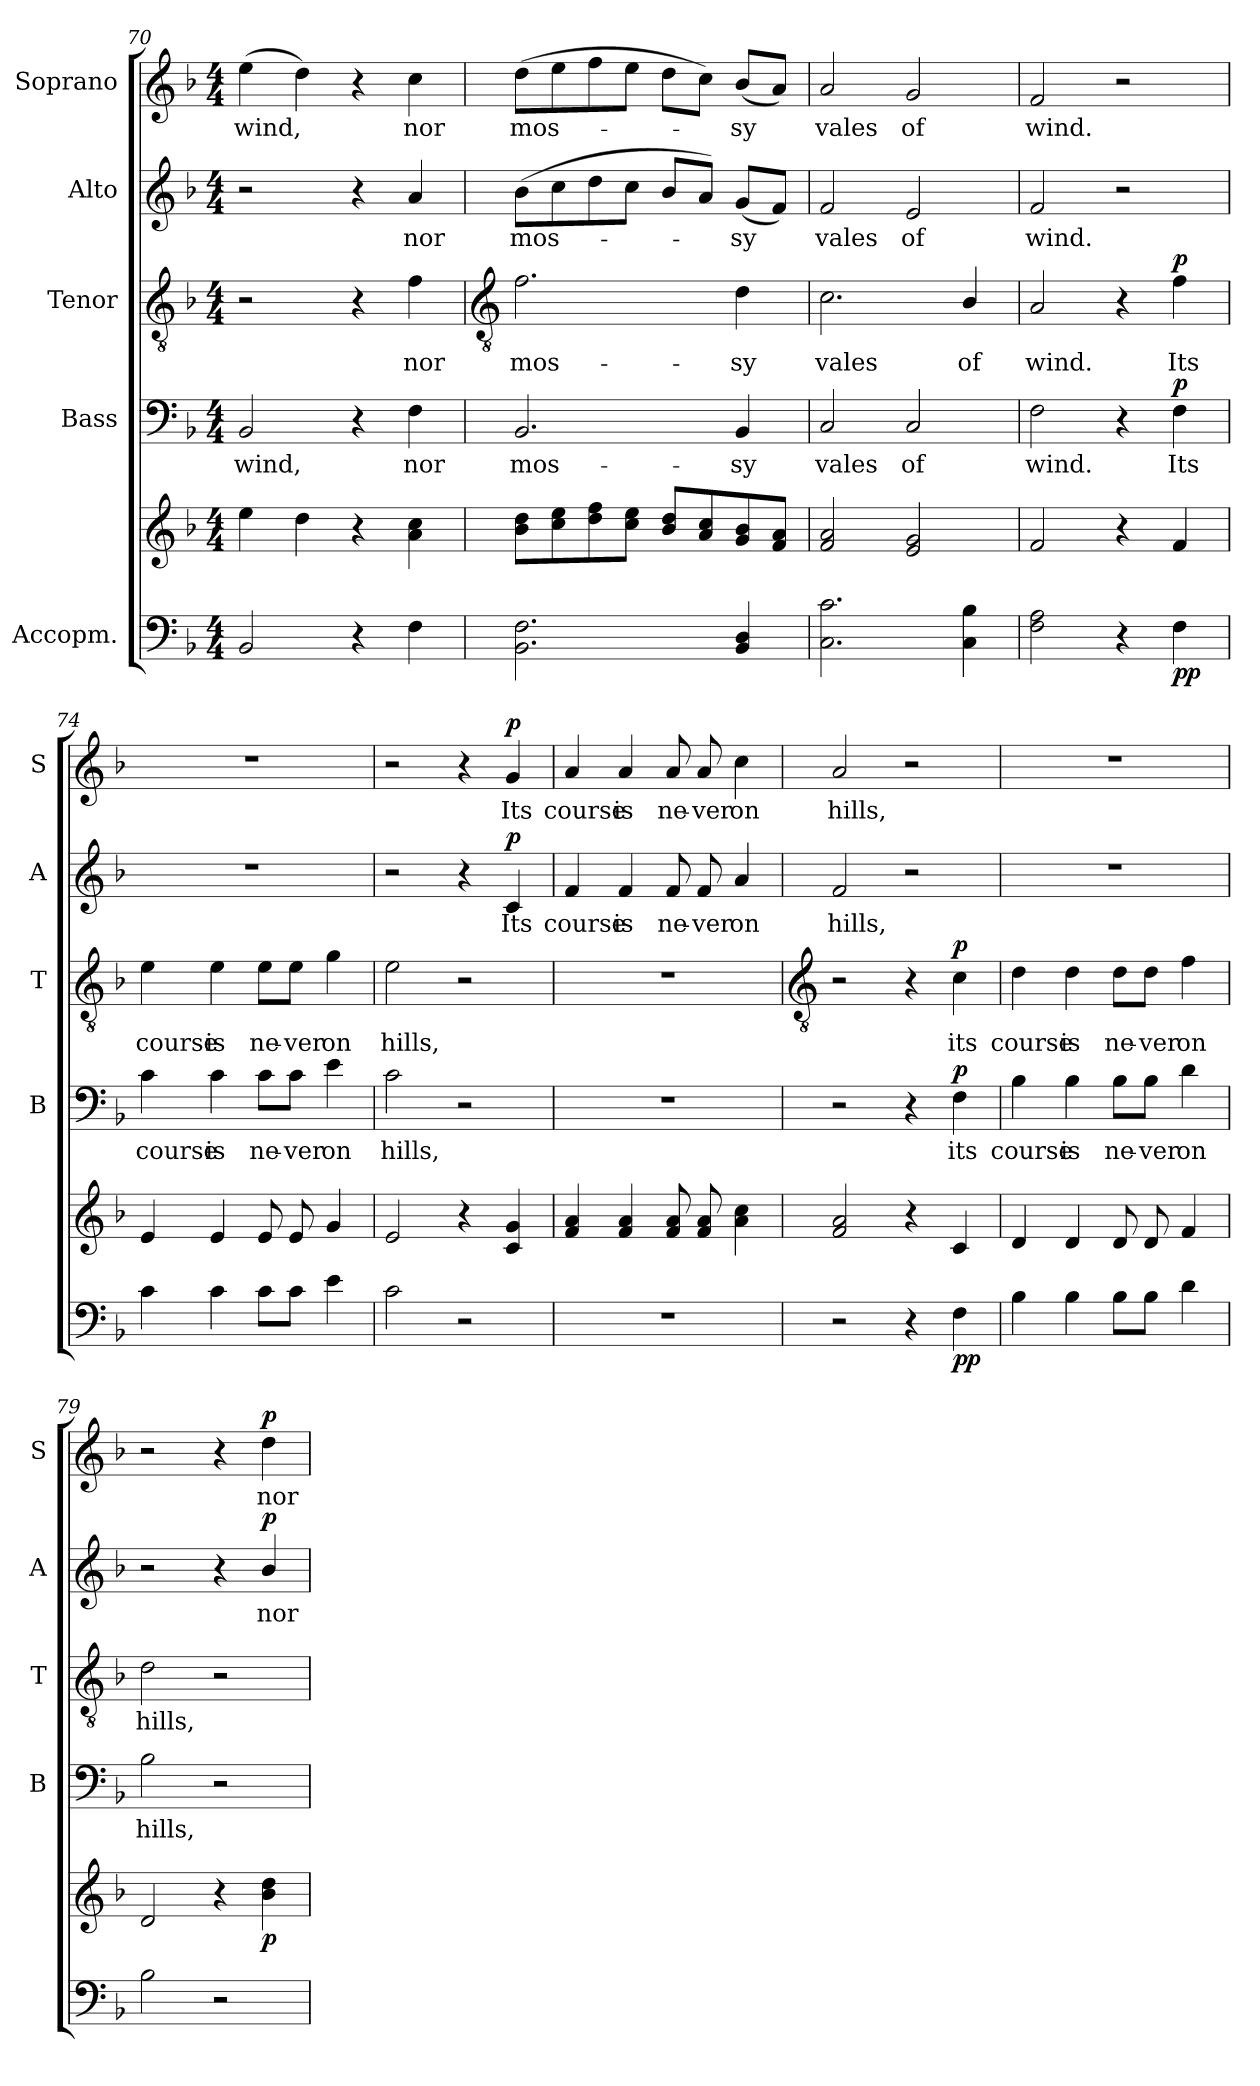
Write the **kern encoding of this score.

**kern	**kern	**dynam	**kern	**text	**dynam	**kern	**text	**dynam	**kern	**text	**dynam	**kern	**text	**dynam
*part5	*part5	*part5	*part4	*part4	*part4	*part3	*part3	*part3	*part2	*part2	*part2	*part1	*part1	*part1
*staff6	*staff5	*staff5/6	*staff4	*staff4	*staff4	*staff3	*staff3	*staff3	*staff2	*staff2	*staff2	*staff1	*staff1	*staff1
*I"Accopm.	*	*	*I"Bass	*	*	*I"Tenor	*	*	*I"Alto	*	*	*I"Soprano	*	*
*	*	*	*I'B	*	*	*I'T	*	*	*I'A	*	*	*I'S	*	*
*clefF4	*clefG2	*	*clefF4	*	*	*clefGv2	*	*	*clefG2	*	*	*clefG2	*	*
*k[b-]	*k[b-]	*	*k[b-]	*	*	*k[b-]	*	*	*k[b-]	*	*	*k[b-]	*	*
*F:	*F:	*	*F:	*	*	*F:	*	*	*F:	*	*	*F:	*	*
*M4/4	*M4/4	*	*M4/4	*	*	*M4/4	*	*	*M4/4	*	*	*M4/4	*	*
=70	=70	=70	=70	=70	=70	=70	=70	=70	=70	=70	=70	=70	=70	=70
!	!	!	!	!LO:LY:b	!	!	!	!	!	!	!	!	!LO:LY:b	!
2BB-	4ee	.	2BB-	wind,	.	2r	.	.	2r	.	.	(>4ee	wind,	.
.	4dd	.	.	.	.	.	.	.	.	.	.	4dd)	.	.
4r	4r	.	4r	.	.	4r	.	.	4r	.	.	4r	.	.
!	!	!	!	!LO:LY:b	!	!	!LO:LY:b	!	!	!LO:LY:b	!	!	!LO:LY:b	!
4F	4a 4cc	.	4F	nor	.	4f	nor	.	4a	nor	.	4cc	nor	.
!!LO:LB:g=z
=71	=71	=71	=71	=71	=71	=71	=71	=71	=71	=71	=71	=71	=71	=71
*	*	*	*	*	*	*clefGv2	*	*	*	*	*	*	*	*
!	!	!	!	!LO:LY:b	!	!	!LO:LY:b	!	!	!LO:LY:b	!	!	!LO:LY:b	!
2.BB- 2.F	8b- 8ddL	.	2.BB-	mos-	.	2.f	mos-	.	(<8b-L	mos-	.	(>8ddL	mos-	.
.	8cc 8ee	.	.	.	.	.	.	.	8cc	.	.	8ee	.	.
.	8dd 8ff	.	.	.	.	.	.	.	8dd	.	.	8ff	.	.
.	8cc 8eeJ	.	.	.	.	.	.	.	8ccJ	.	.	8eeJ	.	.
.	8b- 8ddL	.	.	.	.	.	.	.	8b-L	.	.	8ddL	.	.
.	8a 8cc	.	.	.	.	.	.	.	8aJ)	.	.	8ccJ)	.	.
!	!	!	!	!LO:LY:b	!	!	!LO:LY:b	!	!	!LO:LY:b	!	!	!LO:LY:b	!
4BB- 4D	8g 8b-	.	4BB-	-sy	.	4d	-sy	.	(<8gL	sy	.	(<8b-L	sy	.
.	8f 8aJ	.	.	.	.	.	.	.	8fJ)	.	.	8aJ)	.	.
=72	=72	=72	=72	=72	=72	=72	=72	=72	=72	=72	=72	=72	=72	=72
!	!	!	!	!LO:LY:b	!	!	!LO:LY:b	!	!	!LO:LY:b	!	!	!LO:LY:b	!
2.C 2.c	2f 2a	.	2C	vales	.	2.c	vales	.	2f	vales	.	2a	vales	.
!	!	!	!	!LO:LY:b	!	!	!	!	!	!LO:LY:b	!	!	!LO:LY:b	!
.	2e 2g	.	2C	of	.	.	.	.	2e	of	.	2g	of	.
!	!	!	!	!	!	!	!LO:LY:b	!	!	!	!	!	!	!
4C 4B-	.	.	.	.	.	4B-/	of	.	.	.	.	.	.	.
=73	=73	=73	=73	=73	=73	=73	=73	=73	=73	=73	=73	=73	=73	=73
!	!	!	!	!LO:LY:b	!	!	!LO:LY:b	!	!	!LO:LY:b	!	!	!LO:LY:b	!
2F 2A	2f	.	2F	wind.	.	2A	wind.	.	2f	wind.	.	2f	wind.	.
4r	4r	.	4r	.	.	4r	.	.	2r	.	.	2r	.	.
!	!	!LO:DY:b=2	!	!LO:LY:b	!	!	!LO:LY:b	!	!	!	!	!	!	!
!	!	!LO:DY:n=1:b	!	!	!LO:DY:b	!	!	!LO:DY:b	!	!	!	!	!	!
4F	4f	p p	4F	Its	p	4f	Its	p	.	.	.	.	.	.
=74	=74	=74	=74	=74	=74	=74	=74	=74	=74	=74	=74	=74	=74	=74
!	!	!	!	!LO:LY:b	!	!	!LO:LY:b	!	!	!	!	!	!	!
4c	4e	.	4c	course	.	4e	course	.	1r	.	.	1r	.	.
!	!	!	!	!LO:LY:b	!	!	!LO:LY:b	!	!	!	!	!	!	!
4c	4e	.	4c	is	.	4e	is	.	.	.	.	.	.	.
!	!	!	!	!LO:LY:b	!	!	!LO:LY:b	!	!	!	!	!	!	!
8c\L	8e	.	8c\L	ne-	.	8e\L	ne-	.	.	.	.	.	.	.
!	!	!	!	!LO:LY:b	!	!	!LO:LY:b	!	!	!	!	!	!	!
8c\J	8e	.	8c\J	-ver	.	8e\J	-ver	.	.	.	.	.	.	.
!	!	!	!	!LO:LY:b	!	!	!LO:LY:b	!	!	!	!	!	!	!
4e	4g	.	4e	on	.	4g	on	.	.	.	.	.	.	.
=75	=75	=75	=75	=75	=75	=75	=75	=75	=75	=75	=75	=75	=75	=75
!	!	!	!	!LO:LY:b	!	!	!LO:LY:b	!	!	!	!	!	!	!
2c	2e	.	2c	hills,	.	2e	hills,	.	2r	.	.	2r	.	.
2r	4r	.	2r	.	.	2r	.	.	4r	.	.	4r	.	.
!	!	!	!	!	!	!	!	!	!	!LO:LY:b	!LO:DY:b	!	!LO:LY:b	!LO:DY:b
.	4c 4g	.	.	.	.	.	.	.	4c	Its	p	4g	Its	p
=76	=76	=76	=76	=76	=76	=76	=76	=76	=76	=76	=76	=76	=76	=76
!	!	!	!	!	!	!	!	!	!	!LO:LY:b	!	!	!LO:LY:b	!
1r	4f 4a	.	1r	.	.	1r	.	.	4f	course	.	4a	course	.
!	!	!	!	!	!	!	!	!	!	!LO:LY:b	!	!	!LO:LY:b	!
.	4f 4a	.	.	.	.	.	.	.	4f	is	.	4a	is	.
!	!	!	!	!	!	!	!	!	!	!LO:LY:b	!	!	!LO:LY:b	!
.	8f 8a	.	.	.	.	.	.	.	8f	ne-	.	8a	ne-	.
!	!	!	!	!	!	!	!	!	!	!LO:LY:b	!	!	!LO:LY:b	!
.	8f 8a	.	.	.	.	.	.	.	8f	-ver	.	8a	-ver	.
!	!	!	!	!	!	!	!	!	!	!LO:LY:b	!	!	!LO:LY:b	!
.	4a 4cc	.	.	.	.	.	.	.	4a	on	.	4cc	on	.
!!LO:LB:g=z
=77	=77	=77	=77	=77	=77	=77	=77	=77	=77	=77	=77	=77	=77	=77
*	*	*	*	*	*	*clefGv2	*	*	*	*	*	*	*	*
!	!	!	!	!	!	!	!	!	!	!LO:LY:b	!	!	!LO:LY:b	!
2r	2f 2a	.	2r	.	.	2r	.	.	2f	hills,	.	2a	hills,	.
4r	4r	.	4r	.	.	4r	.	.	2r	.	.	2r	.	.
!	!	!LO:DY:b=2	!	!LO:LY:b	!	!	!LO:LY:b	!	!	!	!	!	!	!
!	!	!LO:DY:n=1:b	!	!	!LO:DY:b	!	!	!LO:DY:b	!	!	!	!	!	!
4F	4c	p p	4F	its	p	4c	its	p	.	.	.	.	.	.
=78	=78	=78	=78	=78	=78	=78	=78	=78	=78	=78	=78	=78	=78	=78
!	!	!	!	!LO:LY:b	!	!	!LO:LY:b	!	!	!	!	!	!	!
4B-	4d	.	4B-	course	.	4d	course	.	1r	.	.	1r	.	.
!	!	!	!	!LO:LY:b	!	!	!LO:LY:b	!	!	!	!	!	!	!
4B-	4d	.	4B-	is	.	4d	is	.	.	.	.	.	.	.
!	!	!	!	!LO:LY:b	!	!	!LO:LY:b	!	!	!	!	!	!	!
8B-\L	8d	.	8B-\L	ne-	.	8d\L	ne-	.	.	.	.	.	.	.
!	!	!	!	!LO:LY:b	!	!	!LO:LY:b	!	!	!	!	!	!	!
8B-\J	8d	.	8B-\J	-ver	.	8d\J	-ver	.	.	.	.	.	.	.
!	!	!	!	!LO:LY:b	!	!	!LO:LY:b	!	!	!	!	!	!	!
4d	4f	.	4d	on	.	4f	on	.	.	.	.	.	.	.
=79	=79	=79	=79	=79	=79	=79	=79	=79	=79	=79	=79	=79	=79	=79
!	!	!	!	!LO:LY:b	!	!	!LO:LY:b	!	!	!	!	!	!	!
2B-	2d	.	2B-	hills,	.	2d	hills,	.	2r	.	.	2r	.	.
2r	4r	.	2r	.	.	2r	.	.	4r	.	.	4r	.	.
!	!	!LO:DY:b	!	!	!	!	!	!	!	!LO:LY:b	!LO:DY:b	!	!LO:LY:b	!LO:DY:b
.	4b- 4dd	p	.	.	.	.	.	.	4b-/	nor	p	4dd	nor	p
=	=	=	=	=	=	=	=	=	=	=	=	=	=	=
*-	*-	*-	*-	*-	*-	*-	*-	*-	*-	*-	*-	*-	*-	*-
